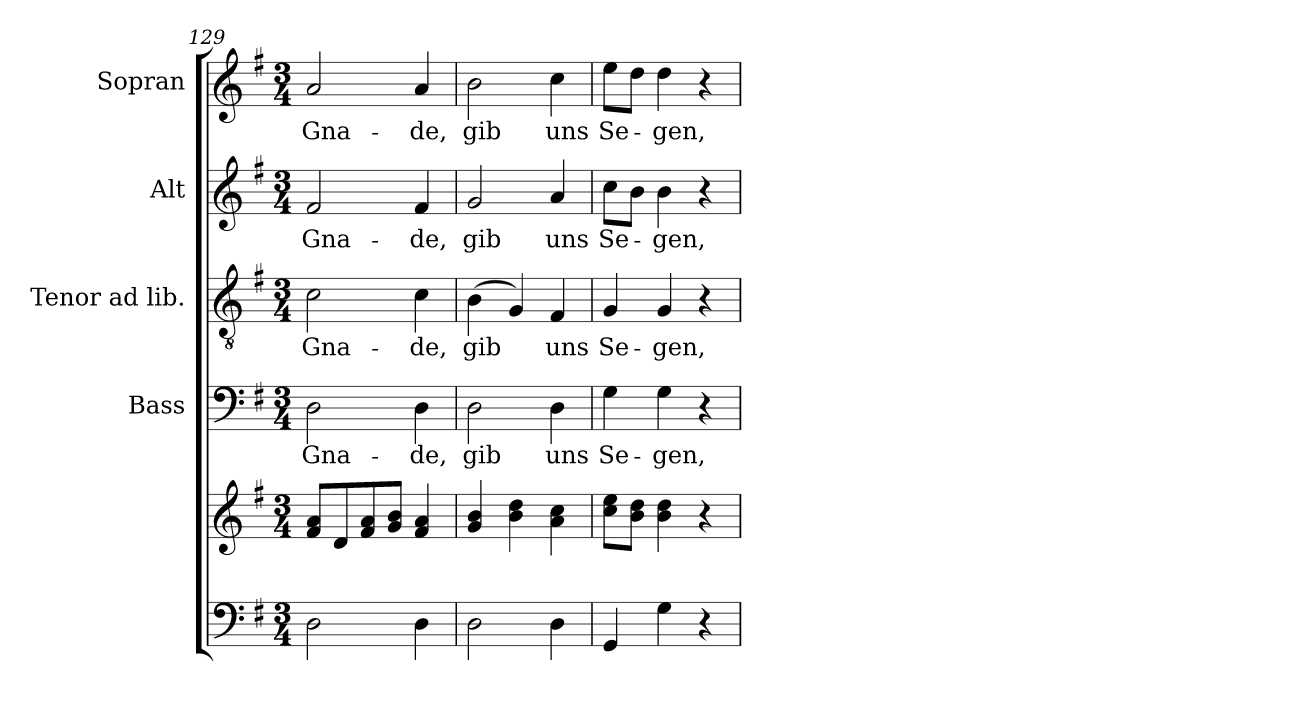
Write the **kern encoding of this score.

**kern	**kern	**kern	**text	**kern	**text	**kern	**text	**kern	**text
*part5	*part5	*part4	*part4	*part3	*part3	*part2	*part2	*part1	*part1
*staff6	*staff5	*staff4	*staff4	*staff3	*staff3	*staff2	*staff2	*staff1	*staff1
*	*	*I"Bass	*	*I"Tenor ad lib.	*	*I"Alt	*	*I"Sopran	*
*	*	*I'B.	*	*I'T.	*	*I'A.	*	*I'S.	*
!!LO:LB:g=z
*clefF4	*clefG2	*clefF4	*	*clefGv2	*	*clefG2	*	*clefG2	*
*k[f#]	*k[f#]	*k[f#]	*	*k[f#]	*	*k[f#]	*	*k[f#]	*
*G:	*G:	*G:	*	*G:	*	*G:	*	*G:	*
*M3/4	*M3/4	*M3/4	*	*M3/4	*	*M3/4	*	*M3/4	*
=129	=129	=129	=129	=129	=129	=129	=129	=129	=129
!	!	!	!LO:LY:b	!	!LO:LY:b	!	!LO:LY:b	!	!LO:LY:b
2D\	8f#/ 8a/L	2D\	Gna-	2c\	Gna-	2f#/	Gna-	2a/	Gna-
.	8d/	.	.	.	.	.	.	.	.
.	8f#/ 8a/	.	.	.	.	.	.	.	.
.	8g/ 8b/J	.	.	.	.	.	.	.	.
!	!	!	!LO:LY:b	!	!LO:LY:b	!	!LO:LY:b	!	!LO:LY:b
4D\	4f#/ 4a/	4D\	-de,	4c\	-de,	4f#/	-de,	4a/	-de,
=130	=130	=130	=130	=130	=130	=130	=130	=130	=130
!	!	!	!LO:LY:b	!	!LO:LY:b	!	!LO:LY:b	!	!LO:LY:b
2D\	4g/ 4b/	2D\	gib	(>4B\	gib	2g/	gib	2b\	gib
.	4b\ 4dd\	.	.	4G/)	.	.	.	.	.
!	!	!	!LO:LY:b	!	!LO:LY:b	!	!LO:LY:b	!	!LO:LY:b
4D\	4a\ 4cc\	4D\	uns	4F#/	uns	4a/	uns	4cc\	uns
=131	=131	=131	=131	=131	=131	=131	=131	=131	=131
!	!	!	!LO:LY:b	!	!LO:LY:b	!	!LO:LY:b	!	!LO:LY:b
4GG/	8cc\ 8ee\L	4G\	Se-	4G/	Se-	8cc\L	Se-	8ee\L	Se-
.	8b\ 8dd\J	.	.	.	.	8b\J	.	8dd\J	.
!	!	!	!LO:LY:b	!	!LO:LY:b	!	!LO:LY:b	!	!LO:LY:b
4G\	4b\ 4dd\	4G\	-gen,	4G/	-gen,	4b\	-gen,	4dd\	-gen,
4r	4r	4r	.	4r	.	4r	.	4r	.
=	=	=	=	=	=	=	=	=	=
*-	*-	*-	*-	*-	*-	*-	*-	*-	*-
